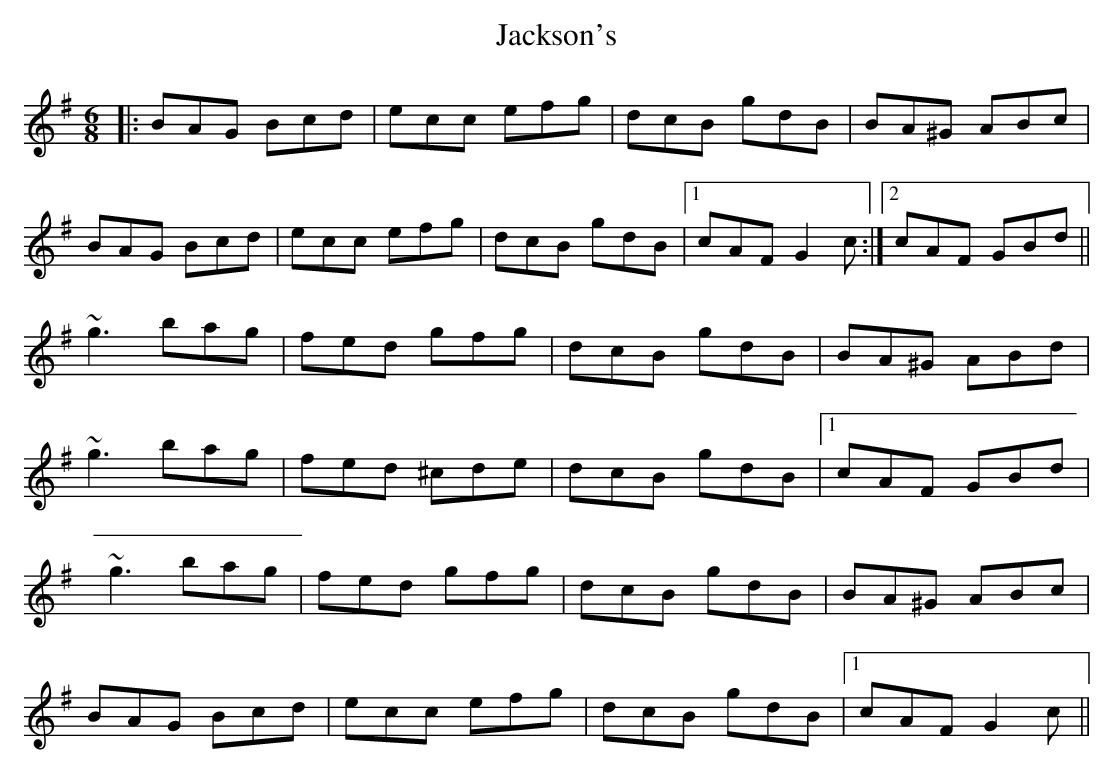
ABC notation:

X:1
T: Jackson's
M: 6/8
L: 1/8
K: Gmaj
|:BAG Bcd|ecc efg|dcB gdB|BA^G ABc|
BAG Bcd|ecc efg|dcB gdB|1 cAF G2c:|2 cAF GBd||
~g3 bag|fed gfg|dcB gdB|BA^G ABd|
~g3 bag|fed ^cde|dcB gdB|1 cAF GBd|
~g3 bag|fed gfg|dcB gdB|BA^G ABc|
BAG Bcd|ecc efg|dcB gdB|1 cAF G2c||
